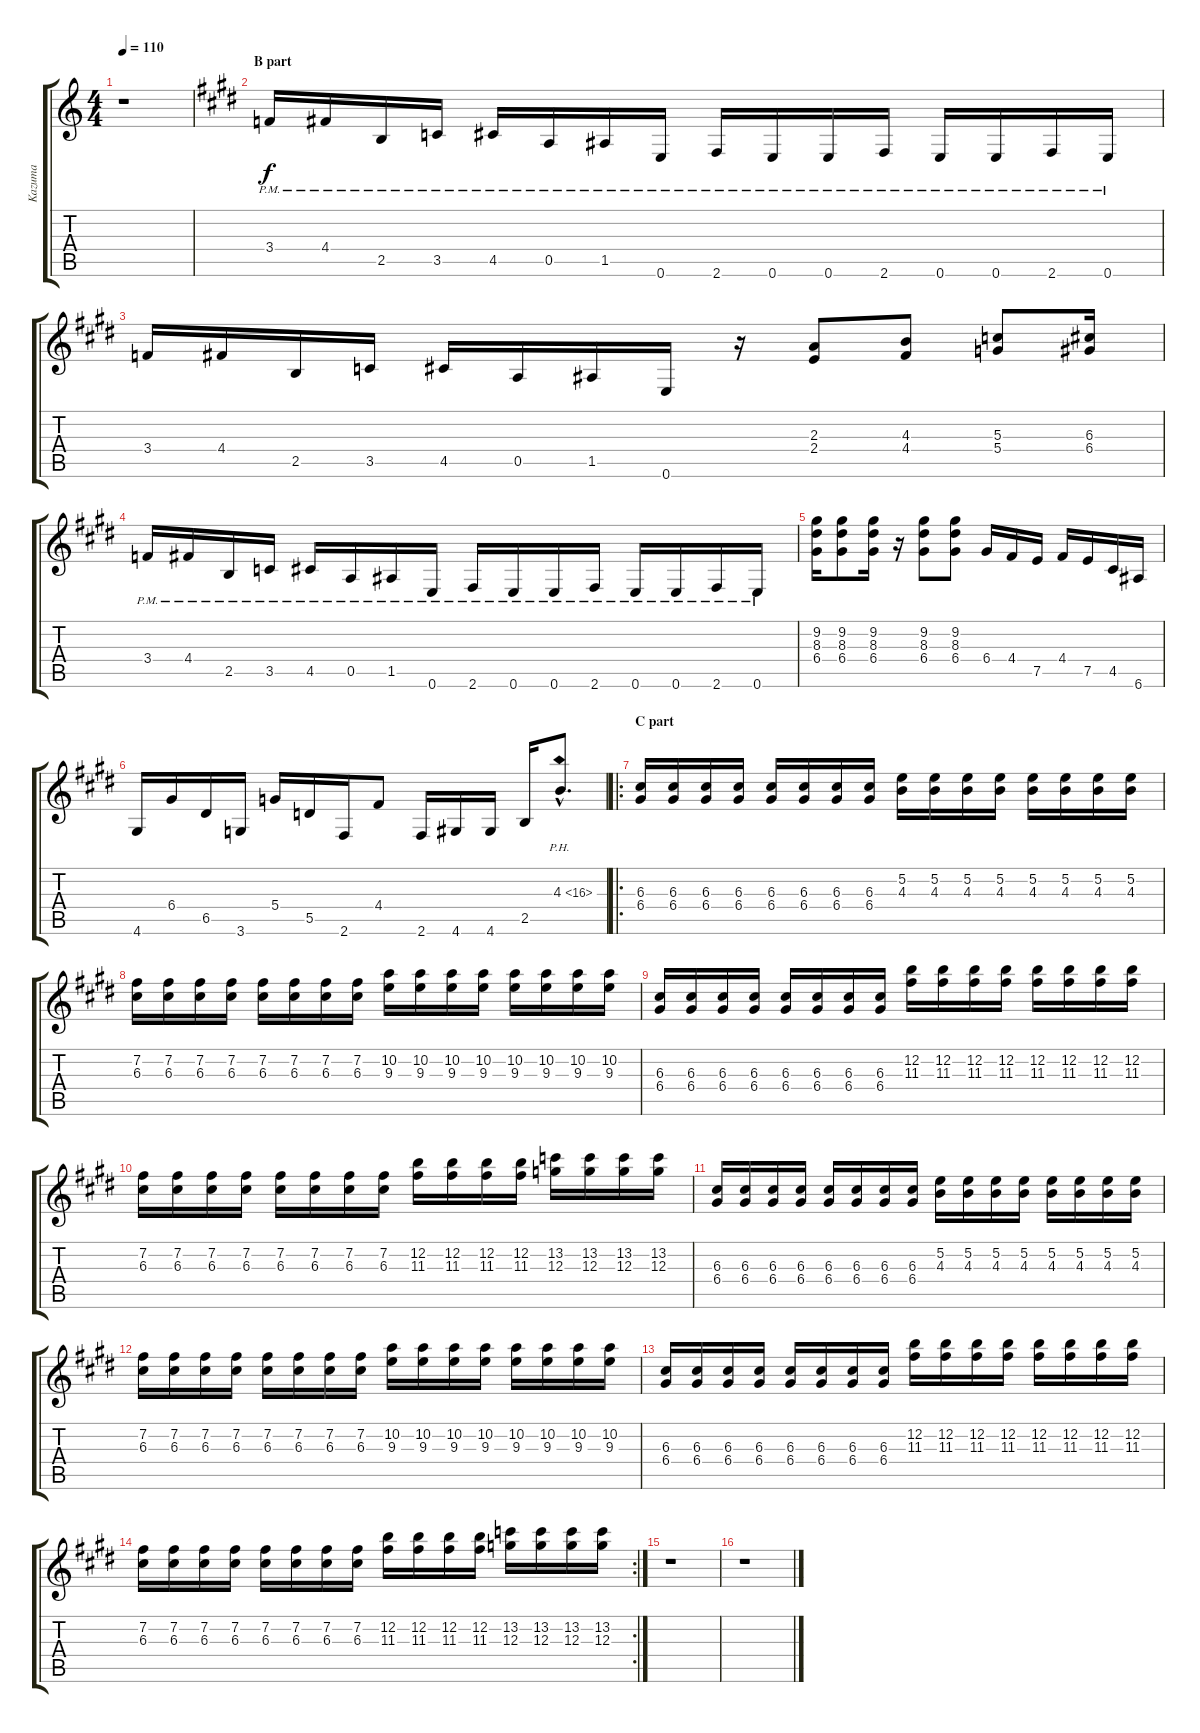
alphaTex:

\track ("Kazuma" "Kazuma") {instrument overdrivenguitar}
\staff {score tabs}
\tuning (E4 B3 G3 D3 A2 E2) {hide}
\ts (4 4)
\tempo 110
\clef g2
\ks c
r.1{dy f} |
\section ("" "B part")
\ks c#minor
3.4{pm}.16 4.4{pm}.16 2.5{pm}.16 3.5{pm}.16 4.5{pm}.16 0.5{pm}.16 1.5{pm}.16 0.6{pm}.16 2.6{pm}.16 0.6{pm}.16 0.6{pm}.16 2.6{pm}.16 0.6{pm}.16 0.6{pm}.16 2.6{pm}.16 0.6{pm}.16 |
3.4.16 4.4.16 2.5.16 3.5.16 4.5.16 0.5.16 1.5.16 0.6.16 r.16 (2.3 2.4).8 (4.3 4.4).8 (5.3 5.4).8 (6.3 6.4).16 |
3.4{pm}.16 4.4{pm}.16 2.5{pm}.16 3.5{pm}.16 4.5{pm}.16 0.5{pm}.16 1.5{pm}.16 0.6{pm}.16 2.6{pm}.16 0.6{pm}.16 0.6{pm}.16 2.6{pm}.16 0.6{pm}.16 0.6{pm}.16 2.6{pm}.16 0.6{pm}.16 |
(9.2 8.3 6.4).16 (9.2 8.3 6.4).8 (9.2 8.3 6.4).16 r.16 (9.2 8.3 6.4).8 (9.2 8.3 6.4).8 6.4.16 4.4.16 7.5.16 4.4.16 7.5.16 4.5.16 6.6.16 |
4.6.16 6.4.16 6.5.16 3.6.16 5.4.16 5.5.16 2.6.16 4.4.8 2.6.16 4.6.16 4.6.16 2.5.16 4.3{ph 12 hac}.8{d} |
\ro
\section ("" "C part")
(6.3 6.4).16 (6.3 6.4).16 (6.3 6.4).16 (6.3 6.4).16 (6.3 6.4).16 (6.3 6.4).16 (6.3 6.4).16 (6.3 6.4).16 (5.2 4.3).16 (5.2 4.3).16 (5.2 4.3).16 (5.2 4.3).16 (5.2 4.3).16 (5.2 4.3).16 (5.2 4.3).16 (5.2 4.3).16 |
(7.2 6.3).16 (7.2 6.3).16 (7.2 6.3).16 (7.2 6.3).16 (7.2 6.3).16 (7.2 6.3).16 (7.2 6.3).16 (7.2 6.3).16 (10.2 9.3).16 (10.2 9.3).16 (10.2 9.3).16 (10.2 9.3).16 (10.2 9.3).16 (10.2 9.3).16 (10.2 9.3).16 (10.2 9.3).16 |
(6.3 6.4).16 (6.3 6.4).16 (6.3 6.4).16 (6.3 6.4).16 (6.3 6.4).16 (6.3 6.4).16 (6.3 6.4).16 (6.3 6.4).16 (12.2 11.3).16 (12.2 11.3).16 (12.2 11.3).16 (12.2 11.3).16 (12.2 11.3).16 (12.2 11.3).16 (12.2 11.3).16 (12.2 11.3).16 |
(7.2 6.3).16 (7.2 6.3).16 (7.2 6.3).16 (7.2 6.3).16 (7.2 6.3).16 (7.2 6.3).16 (7.2 6.3).16 (7.2 6.3).16 (12.2 11.3).16 (12.2 11.3).16 (12.2 11.3).16 (12.2 11.3).16 (13.2 12.3).16 (13.2 12.3).16 (13.2 12.3).16 (13.2 12.3).16 |
(6.3 6.4).16 (6.3 6.4).16 (6.3 6.4).16 (6.3 6.4).16 (6.3 6.4).16 (6.3 6.4).16 (6.3 6.4).16 (6.3 6.4).16 (5.2 4.3).16 (5.2 4.3).16 (5.2 4.3).16 (5.2 4.3).16 (5.2 4.3).16 (5.2 4.3).16 (5.2 4.3).16 (5.2 4.3).16 |
(7.2 6.3).16 (7.2 6.3).16 (7.2 6.3).16 (7.2 6.3).16 (7.2 6.3).16 (7.2 6.3).16 (7.2 6.3).16 (7.2 6.3).16 (10.2 9.3).16 (10.2 9.3).16 (10.2 9.3).16 (10.2 9.3).16 (10.2 9.3).16 (10.2 9.3).16 (10.2 9.3).16 (10.2 9.3).16 |
(6.3 6.4).16 (6.3 6.4).16 (6.3 6.4).16 (6.3 6.4).16 (6.3 6.4).16 (6.3 6.4).16 (6.3 6.4).16 (6.3 6.4).16 (12.2 11.3).16 (12.2 11.3).16 (12.2 11.3).16 (12.2 11.3).16 (12.2 11.3).16 (12.2 11.3).16 (12.2 11.3).16 (12.2 11.3).16 |
\rc 2
(7.2 6.3).16 (7.2 6.3).16 (7.2 6.3).16 (7.2 6.3).16 (7.2 6.3).16 (7.2 6.3).16 (7.2 6.3).16 (7.2 6.3).16 (12.2 11.3).16 (12.2 11.3).16 (12.2 11.3).16 (12.2 11.3).16 (13.2 12.3).16 (13.2 12.3).16 (13.2 12.3).16 (13.2 12.3).16 |
r.1 |
r.1
